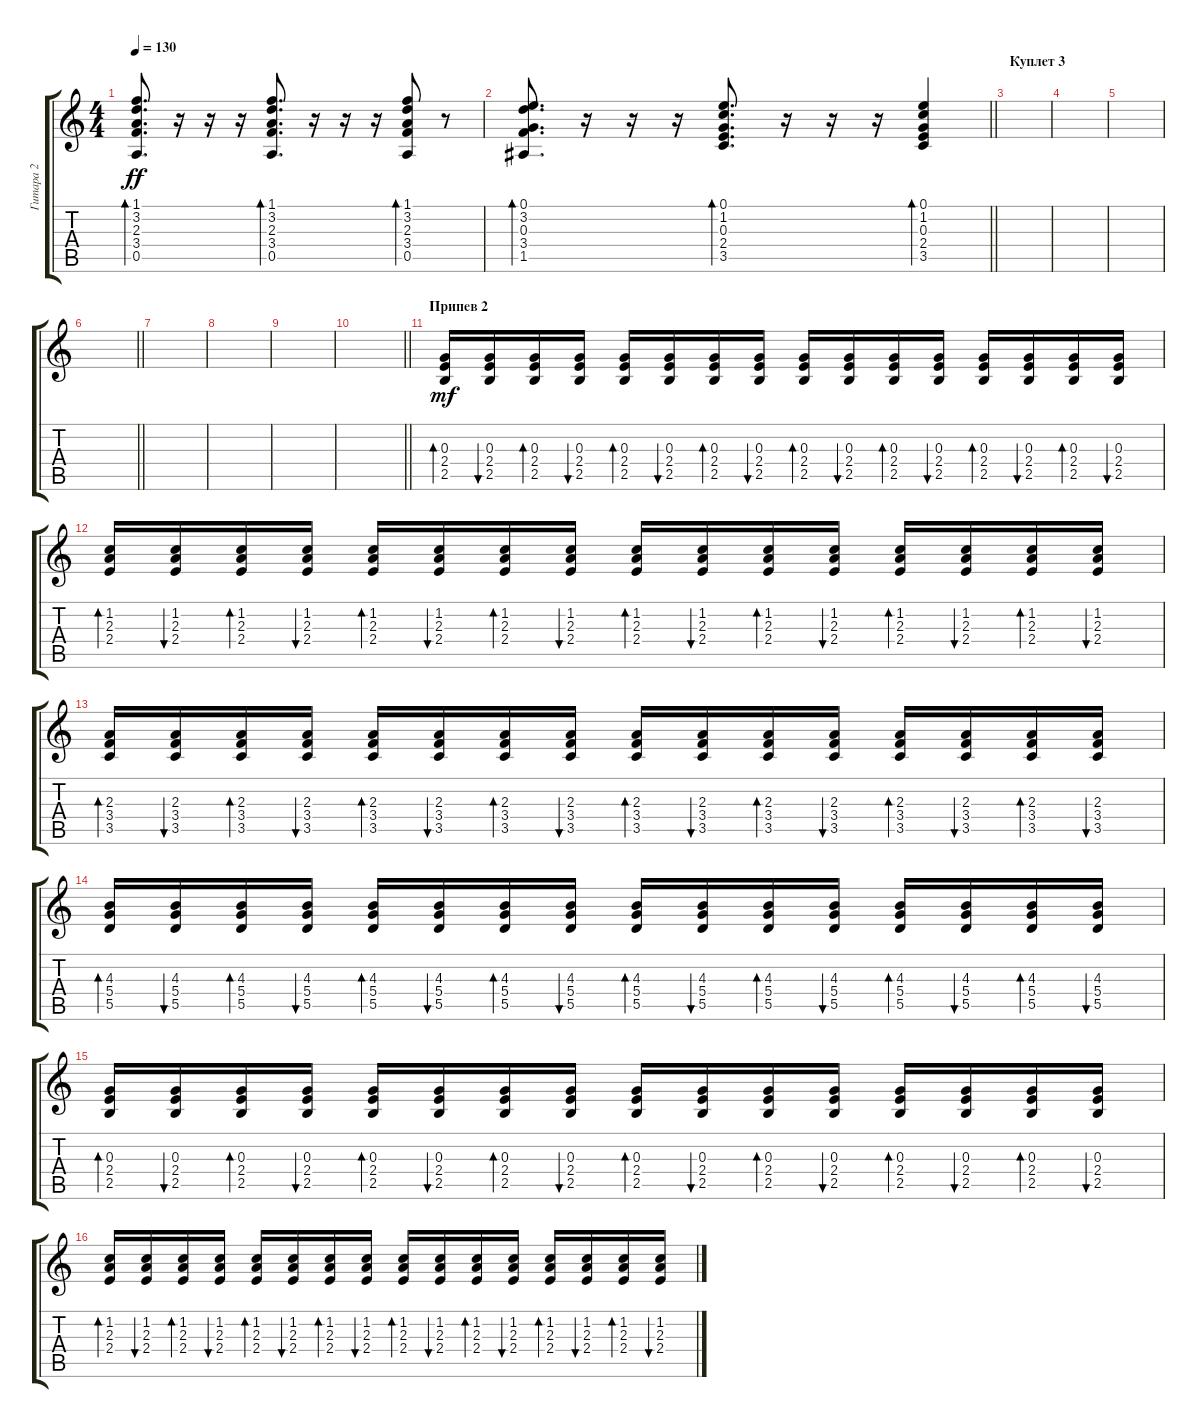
\track ("Гитара 2" "Гитара 2") {instrument acousticguitarsteel}
\staff {score tabs}
\tuning (E4 B3 G3 D3 A2 E2) {hide}
\ts (4 4)
\tempo 130
\clef g2
\ks c
(1.1 3.2 2.3 3.4 0.5).8{d bd 30 dy ff} r.16 r.16 r.16 (1.1 3.2 2.3 3.4 0.5).8{d bd 30} r.16 r.16 r.16 (1.1 3.2 2.3 3.4 0.5).8{bd 30} r.8 |
\barLineRight lightlight
(0.1 3.2 0.3 3.4 1.5).8{d bd 30} r.16 r.16 r.16 (0.1 1.2 0.3 2.4 3.5).8{d bd 30} r.16 r.16 r.16 (0.1 1.2 0.3 2.4 3.5).4{bd 30} |
\section ("" "Куплет 3")
|
|
|
\barLineRight lightlight
|
|
|
|
\barLineRight lightlight
|
\section ("" "Припев 2")
(0.3 2.4 2.5).16{bd 60 dy mf} (0.3 2.4 2.5).16{bu 60} (0.3 2.4 2.5).16{bd 60} (0.3 2.4 2.5).16{bu 60} (0.3 2.4 2.5).16{bd 60} (0.3 2.4 2.5).16{bu 60} (0.3 2.4 2.5).16{bd 60} (0.3 2.4 2.5).16{bu 60} (0.3 2.4 2.5).16{bd 60} (0.3 2.4 2.5).16{bu 60} (0.3 2.4 2.5).16{bd 60} (0.3 2.4 2.5).16{bu 60} (0.3 2.4 2.5).16{bd 60} (0.3 2.4 2.5).16{bu 60} (0.3 2.4 2.5).16{bd 60} (0.3 2.4 2.5).16{bu 60} |
(1.2 2.3 2.4).16{bd 60} (1.2 2.3 2.4).16{bu 60} (1.2 2.3 2.4).16{bd 60} (1.2 2.3 2.4).16{bu 60} (1.2 2.3 2.4).16{bd 60} (1.2 2.3 2.4).16{bu 60} (1.2 2.3 2.4).16{bd 60} (1.2 2.3 2.4).16{bu 60} (1.2 2.3 2.4).16{bd 60} (1.2 2.3 2.4).16{bu 60} (1.2 2.3 2.4).16{bd 60} (1.2 2.3 2.4).16{bu 60} (1.2 2.3 2.4).16{bd 60} (1.2 2.3 2.4).16{bu 60} (1.2 2.3 2.4).16{bd 60} (1.2 2.3 2.4).16{bu 60} |
(2.3 3.4 3.5).16{bd 60} (2.3 3.4 3.5).16{bu 60} (2.3 3.4 3.5).16{bd 60} (2.3 3.4 3.5).16{bu 60} (2.3 3.4 3.5).16{bd 60} (2.3 3.4 3.5).16{bu 60} (2.3 3.4 3.5).16{bd 60} (2.3 3.4 3.5).16{bu 60} (2.3 3.4 3.5).16{bd 60} (2.3 3.4 3.5).16{bu 60} (2.3 3.4 3.5).16{bd 60} (2.3 3.4 3.5).16{bu 60} (2.3 3.4 3.5).16{bd 60} (2.3 3.4 3.5).16{bu 60} (2.3 3.4 3.5).16{bd 60} (2.3 3.4 3.5).16{bu 60} |
(4.3 5.4 5.5).16{bd 60} (4.3 5.4 5.5).16{bu 60} (4.3 5.4 5.5).16{bd 60} (4.3 5.4 5.5).16{bu 60} (4.3 5.4 5.5).16{bd 60} (4.3 5.4 5.5).16{bu 60} (4.3 5.4 5.5).16{bd 60} (4.3 5.4 5.5).16{bu 60} (4.3 5.4 5.5).16{bd 60} (4.3 5.4 5.5).16{bu 60} (4.3 5.4 5.5).16{bd 60} (4.3 5.4 5.5).16{bu 60} (4.3 5.4 5.5).16{bd 60} (4.3 5.4 5.5).16{bu 60} (4.3 5.4 5.5).16{bd 60} (4.3 5.4 5.5).16{bu 60} |
(0.3 2.4 2.5).16{bd 60} (0.3 2.4 2.5).16{bu 60} (0.3 2.4 2.5).16{bd 60} (0.3 2.4 2.5).16{bu 60} (0.3 2.4 2.5).16{bd 60} (0.3 2.4 2.5).16{bu 60} (0.3 2.4 2.5).16{bd 60} (0.3 2.4 2.5).16{bu 60} (0.3 2.4 2.5).16{bd 60} (0.3 2.4 2.5).16{bu 60} (0.3 2.4 2.5).16{bd 60} (0.3 2.4 2.5).16{bu 60} (0.3 2.4 2.5).16{bd 60} (0.3 2.4 2.5).16{bu 60} (0.3 2.4 2.5).16{bd 60} (0.3 2.4 2.5).16{bu 60} |
(1.2 2.3 2.4).16{bd 60} (1.2 2.3 2.4).16{bu 60} (1.2 2.3 2.4).16{bd 60} (1.2 2.3 2.4).16{bu 60} (1.2 2.3 2.4).16{bd 60} (1.2 2.3 2.4).16{bu 60} (1.2 2.3 2.4).16{bd 60} (1.2 2.3 2.4).16{bu 60} (1.2 2.3 2.4).16{bd 60} (1.2 2.3 2.4).16{bu 60} (1.2 2.3 2.4).16{bd 60} (1.2 2.3 2.4).16{bu 60} (1.2 2.3 2.4).16{bd 60} (1.2 2.3 2.4).16{bu 60} (1.2 2.3 2.4).16{bd 60} (1.2 2.3 2.4).16{bu 60}
